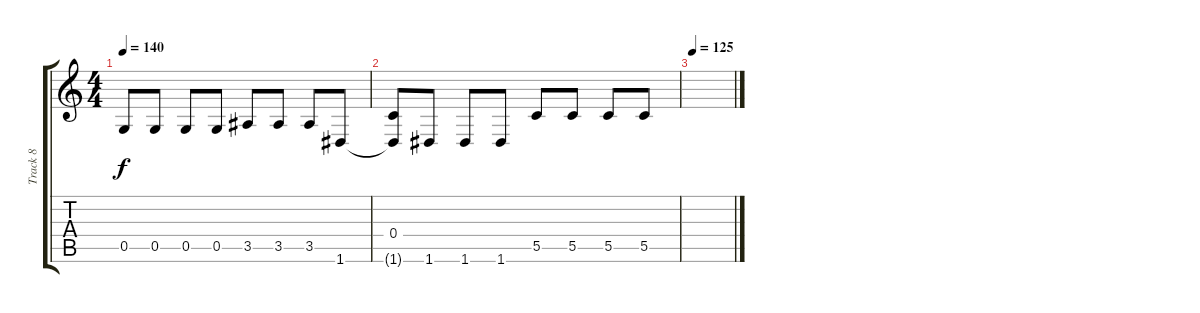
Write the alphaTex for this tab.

\track ("Track 8" "Track 8") {instrument electricbasspick}
\staff {score tabs}
\tuning (D4 A3 F3 C3 G2 D2) {hide}
\ts (4 4)
\tempo 140
\clef g2
\ks c
0.5.8{dy f} 0.5.8 0.5.8 0.5.8 3.5.8 3.5.8 3.5.8 1.6.8 |
(0.4{t} 1.6{t}).8 1.6.8 1.6.8 1.6.8 5.5.8 5.5.8 5.5.8 5.5.8 |
\tempo 125
